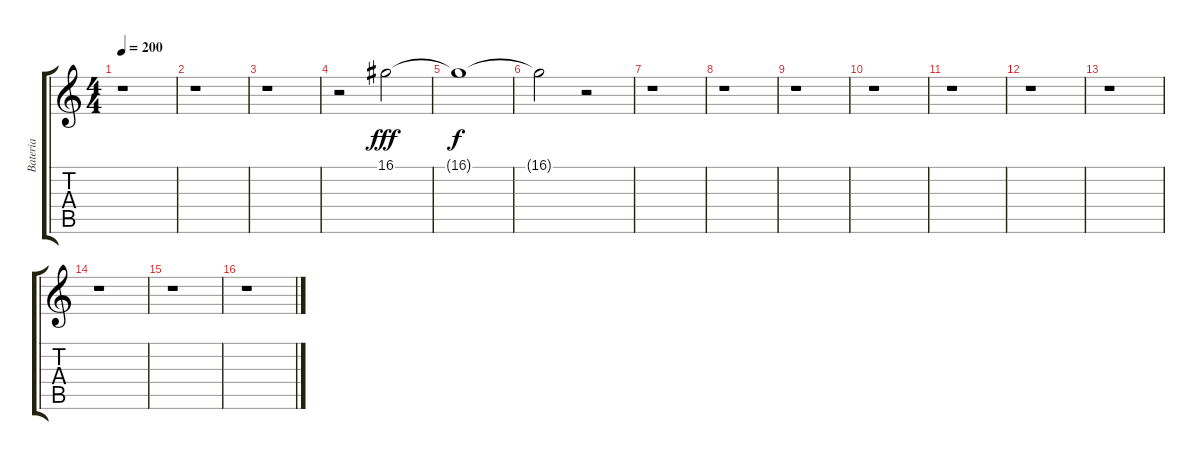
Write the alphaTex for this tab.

\track ("Bateria" "Bateria") {instrument trumpet}
\staff {score tabs}
\tuning (E4 B3 G3 D3 A2 E2) {hide}
\ts (4 4)
\tempo 200
\clef g2
\ks c
r.1{dy f} |
r.1 |
r.1 |
r.2 16.1.2{dy fff} |
16.1{t}.1{dy f} |
16.1{t}.2 r.2 |
r.1 |
r.1 |
r.1 |
r.1 |
r.1 |
r.1 |
r.1 |
r.1 |
r.1 |
r.1
